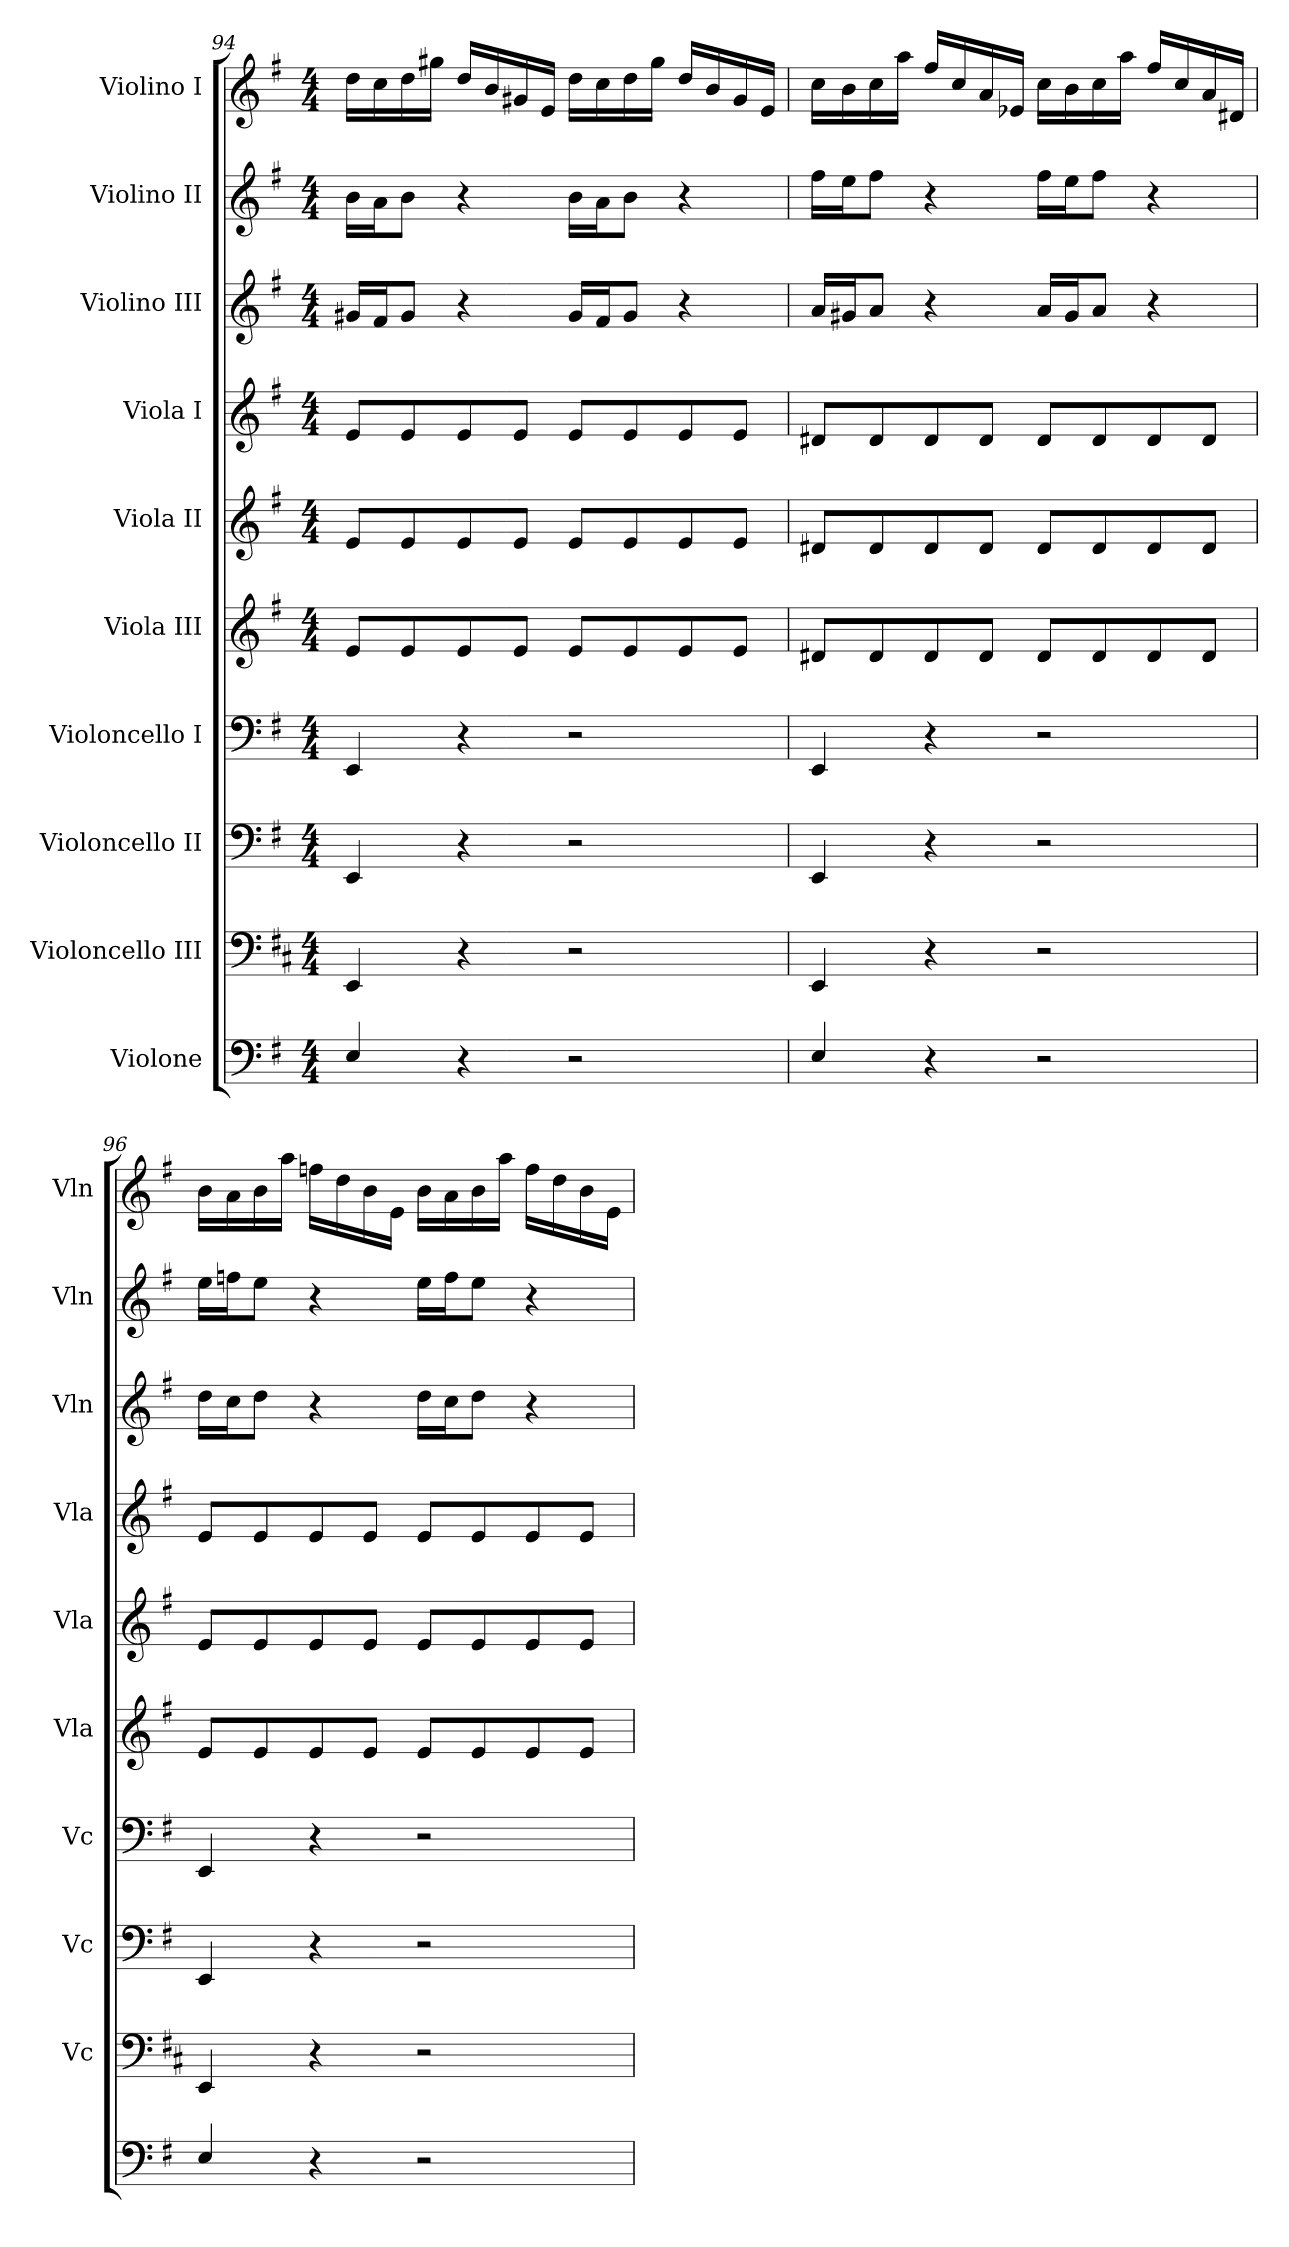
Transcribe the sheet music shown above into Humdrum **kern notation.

**kern	**kern	**kern	**kern	**kern	**kern	**kern	**kern	**kern	**kern
*part10	*part9	*part8	*part7	*part6	*part5	*part4	*part3	*part2	*part1
*staff10	*staff9	*staff8	*staff7	*staff6	*staff5	*staff4	*staff3	*staff2	*staff1
*I"Violone	*I"Violoncello III	*I"Violoncello  II	*I"Violoncello   I	*I"Viola       III	*I"Viola        II	*I"Viola         I	*I"Violino     III	*I"Violino      II	*I"Violino       I
*	*I'Vc	*I'Vc	*I'Vc	*I'Vla	*I'Vla	*I'Vla	*I'Vln	*I'Vln	*I'Vln
!!LO:PB:g=z
*clefF4	*clefF4	*clefF4	*clefF4	*clefG2	*clefG2	*clefG2	*clefG2	*clefG2	*clefG2
*ITrd7c12	*	*	*	*	*	*	*	*	*
*k[f#]	*k[f#c#]	*k[f#]	*k[f#]	*k[f#]	*k[f#]	*k[f#]	*k[f#]	*k[f#]	*k[f#]
*G:	*D:	*G:	*G:	*G:	*G:	*G:	*G:	*G:	*G:
*M4/4	*M4/4	*M4/4	*M4/4	*M4/4	*M4/4	*M4/4	*M4/4	*M4/4	*M4/4
=94	=94	=94	=94	=94	=94	=94	=94	=94	=94
4EE/	4EE/	4EE/	4EE/	8e/L	8e/L	8e/L	16g#X/LL	16b\LL	16dd\LL
.	.	.	.	.	.	.	16f#/J	16a\J	16cc\
.	.	.	.	8e/	8e/	8e/	8g#/J	8b\J	16dd\
.	.	.	.	.	.	.	.	.	16gg#X\JJ
4r	4r	4r	4r	8e/	8e/	8e/	4r	4r	16dd/LL
.	.	.	.	.	.	.	.	.	16b/
.	.	.	.	8e/J	8e/J	8e/J	.	.	16g#X/
.	.	.	.	.	.	.	.	.	16e/JJ
2r	2r	2r	2r	8e/L	8e/L	8e/L	16g#/LL	16b\LL	16dd\LL
.	.	.	.	.	.	.	16f#/J	16a\J	16cc\
.	.	.	.	8e/	8e/	8e/	8g#/J	8b\J	16dd\
.	.	.	.	.	.	.	.	.	16gg#\JJ
.	.	.	.	8e/	8e/	8e/	4r	4r	16dd/LL
.	.	.	.	.	.	.	.	.	16b/
.	.	.	.	8e/J	8e/J	8e/J	.	.	16g#/
.	.	.	.	.	.	.	.	.	16e/JJ
=95	=95	=95	=95	=95	=95	=95	=95	=95	=95
4EE/	4EE/	4EE/	4EE/	8d#X/L	8d#X/L	8d#X/L	16a/LL	16ff#\LL	16cc\LL
.	.	.	.	.	.	.	16g#X/J	16ee\J	16b\
.	.	.	.	8d#/	8d#/	8d#/	8a/J	8ff#\J	16cc\
.	.	.	.	.	.	.	.	.	16aa\JJ
4r	4r	4r	4r	8d#/	8d#/	8d#/	4r	4r	16ff#/LL
.	.	.	.	.	.	.	.	.	16cc/
.	.	.	.	8d#/J	8d#/J	8d#/J	.	.	16a/
.	.	.	.	.	.	.	.	.	16e-X/JJ
2r	2r	2r	2r	8d#/L	8d#/L	8d#/L	16a/LL	16ff#\LL	16cc\LL
.	.	.	.	.	.	.	16g#/J	16ee\J	16b\
.	.	.	.	8d#/	8d#/	8d#/	8a/J	8ff#\J	16cc\
.	.	.	.	.	.	.	.	.	16aa\JJ
.	.	.	.	8d#/	8d#/	8d#/	4r	4r	16ff#/LL
.	.	.	.	.	.	.	.	.	16cc/
.	.	.	.	8d#/J	8d#/J	8d#/J	.	.	16a/
.	.	.	.	.	.	.	.	.	16d#X/JJ
!!LO:PB:g=z
=96	=96	=96	=96	=96	=96	=96	=96	=96	=96
4EE/	4EE/	4EE/	4EE/	8e/L	8e/L	8e/L	16dd\LL	16ee\LL	16b\LL
.	.	.	.	.	.	.	16cc\J	16ffn\J	16a\
.	.	.	.	8e/	8e/	8e/	8dd\J	8ee\J	16b\
.	.	.	.	.	.	.	.	.	16aa\JJ
4r	4r	4r	4r	8e/	8e/	8e/	4r	4r	16ffn\LL
.	.	.	.	.	.	.	.	.	16dd\
.	.	.	.	8e/J	8e/J	8e/J	.	.	16b\
.	.	.	.	.	.	.	.	.	16e\JJ
2r	2r	2r	2r	8e/L	8e/L	8e/L	16dd\LL	16ee\LL	16b\LL
.	.	.	.	.	.	.	16cc\J	16ff\J	16a\
.	.	.	.	8e/	8e/	8e/	8dd\J	8ee\J	16b\
.	.	.	.	.	.	.	.	.	16aa\JJ
.	.	.	.	8e/	8e/	8e/	4r	4r	16ff\LL
.	.	.	.	.	.	.	.	.	16dd\
.	.	.	.	8e/J	8e/J	8e/J	.	.	16b\
.	.	.	.	.	.	.	.	.	16e\JJ
=	=	=	=	=	=	=	=	=	=
*-	*-	*-	*-	*-	*-	*-	*-	*-	*-
